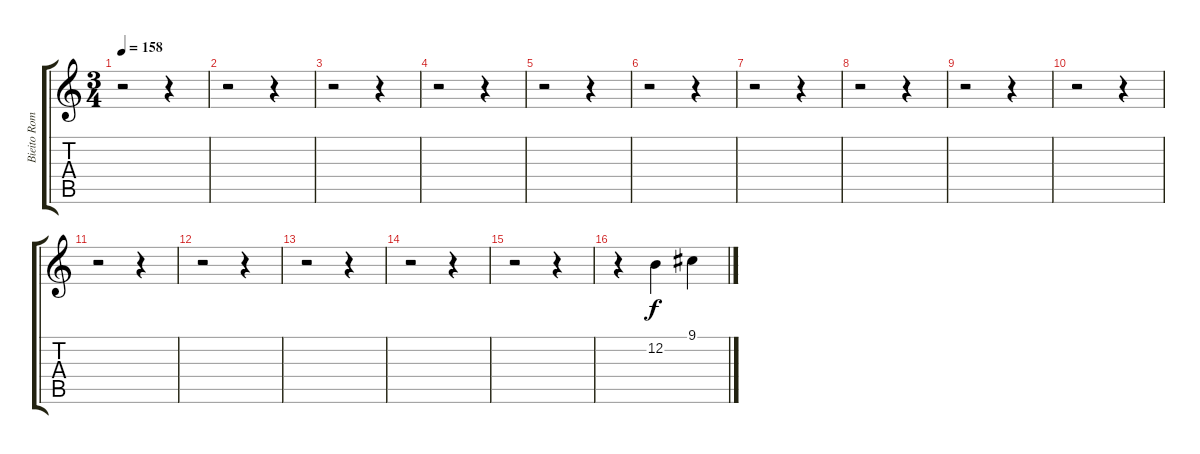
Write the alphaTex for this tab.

\track ("Bieito Romero" "Bieito Rom") {instrument bagpipe}
\staff {score tabs}
\tuning (E4 B3 G3 D3 A2 E2) {hide}
\ts (3 4)
\tempo 158
\clef g2
\ks c
r.2{dy f instrument bagpipe} r.4 |
r.2 r.4 |
r.2 r.4 |
r.2 r.4 |
r.2 r.4 |
r.2 r.4 |
r.2 r.4 |
r.2 r.4 |
r.2 r.4 |
r.2 r.4 |
r.2 r.4 |
r.2 r.4 |
r.2 r.4 |
r.2 r.4 |
r.2 r.4 |
r.4 12.2.4 9.1.4
